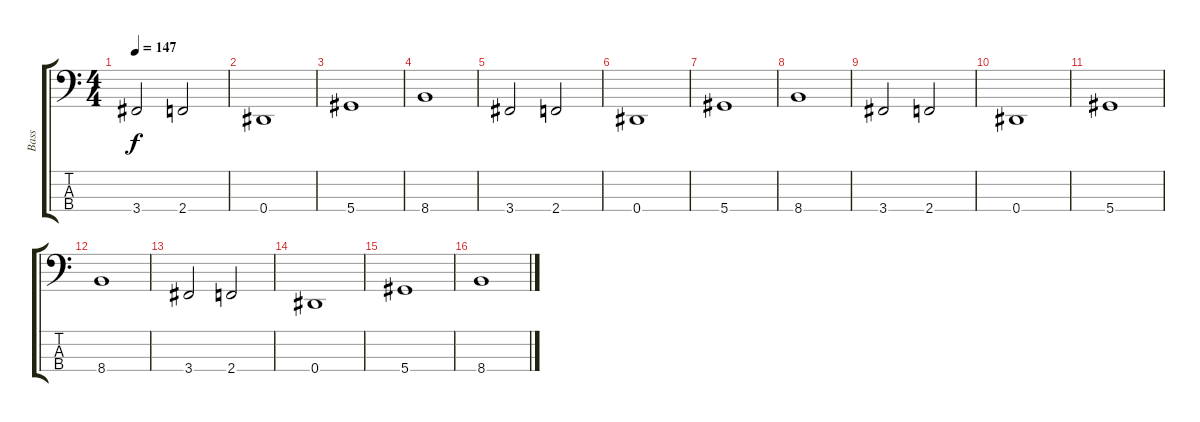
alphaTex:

\track ("Bass" "Bass") {instrument electricbassfinger}
\staff {score tabs}
\tuning (Gb2 Db2 Ab1 Eb1) {hide}
\ts (4 4)
\tempo 147
\clef f4
\ks c
3.4.2{dy f} 2.4.2 |
0.4.1 |
5.4.1 |
8.4.1 |
3.4.2 2.4.2 |
0.4.1 |
5.4.1 |
8.4.1 |
3.4.2 2.4.2 |
0.4.1 |
5.4.1 |
8.4.1 |
3.4.2 2.4.2 |
0.4.1 |
5.4.1 |
8.4.1
